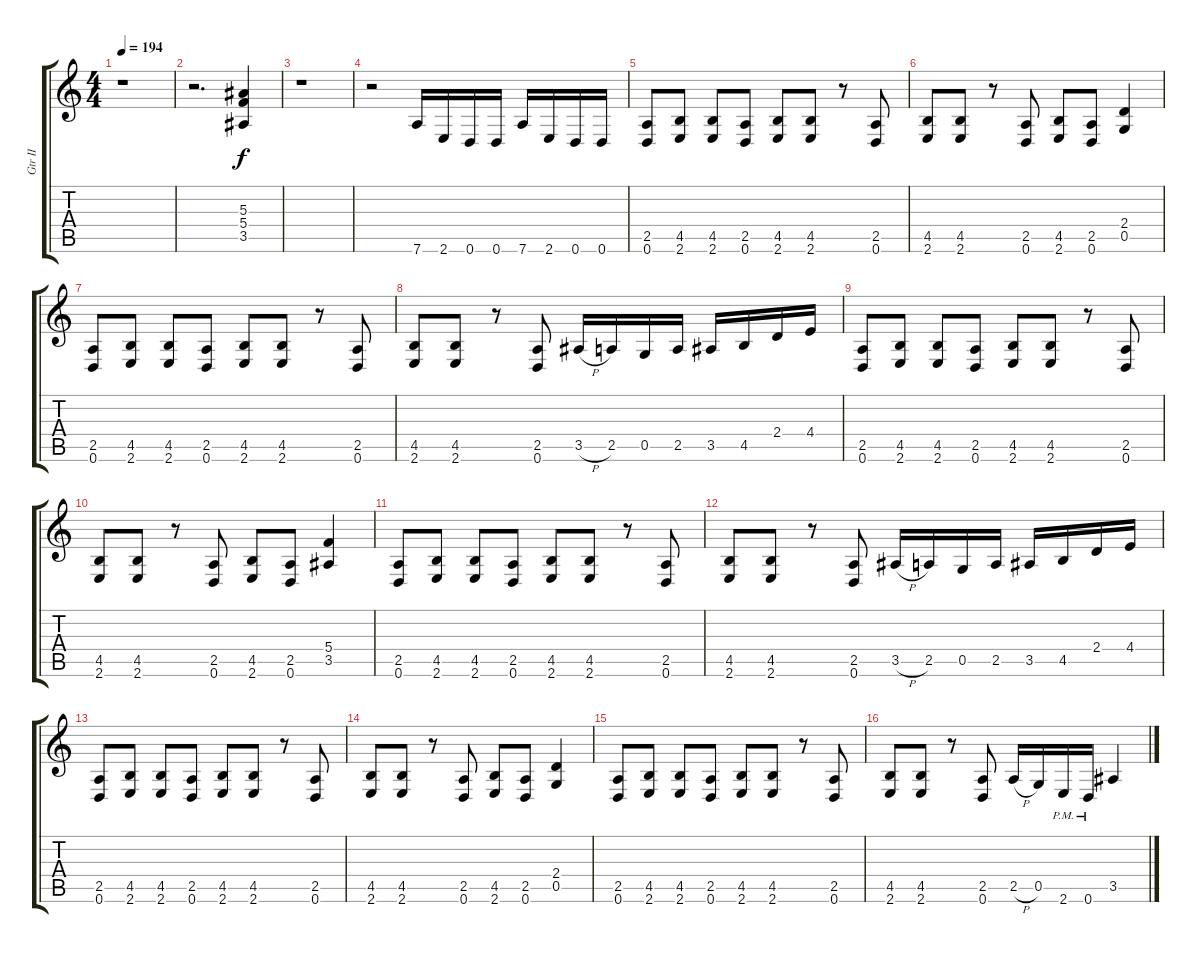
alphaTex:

\track ("Gtr II" "Gtr II") {instrument overdrivenguitar}
\staff {score tabs}
\tuning (D4 A3 F3 C3 G2 D2) {hide}
\ts (4 4)
\tempo 194
\clef g2
\ks c
r.1{dy f instrument overdrivenguitar} |
r.2{d} (5.3 5.4 3.5).4 |
r.1 |
r.2 7.6.16 2.6.16 0.6.16 0.6.16 7.6.16 2.6.16 0.6.16 0.6.16 |
(2.5 0.6).8 (4.5 2.6).8 (4.5 2.6).8 (2.5 0.6).8 (4.5 2.6).8 (4.5 2.6).8 r.8 (2.5 0.6).8 |
(4.5 2.6).8 (4.5 2.6).8 r.8 (2.5 0.6).8 (4.5 2.6).8 (2.5 0.6).8 (2.4 0.5).4 |
(2.5 0.6).8 (4.5 2.6).8 (4.5 2.6).8 (2.5 0.6).8 (4.5 2.6).8 (4.5 2.6).8 r.8 (2.5 0.6).8 |
(4.5 2.6).8 (4.5 2.6).8 r.8 (2.5 0.6).8 3.5{h}.16 2.5.16 0.5.16 2.5.16 3.5.16 4.5.16 2.4.16 4.4.16 |
(2.5 0.6).8 (4.5 2.6).8 (4.5 2.6).8 (2.5 0.6).8 (4.5 2.6).8 (4.5 2.6).8 r.8 (2.5 0.6).8 |
(4.5 2.6).8 (4.5 2.6).8 r.8 (2.5 0.6).8 (4.5 2.6).8 (2.5 0.6).8 (5.4 3.5).4 |
(2.5 0.6).8 (4.5 2.6).8 (4.5 2.6).8 (2.5 0.6).8 (4.5 2.6).8 (4.5 2.6).8 r.8 (2.5 0.6).8 |
(4.5 2.6).8 (4.5 2.6).8 r.8 (2.5 0.6).8 3.5{h}.16 2.5.16 0.5.16 2.5.16 3.5.16 4.5.16 2.4.16 4.4.16 |
(2.5 0.6).8 (4.5 2.6).8 (4.5 2.6).8 (2.5 0.6).8 (4.5 2.6).8 (4.5 2.6).8 r.8 (2.5 0.6).8 |
(4.5 2.6).8 (4.5 2.6).8 r.8 (2.5 0.6).8 (4.5 2.6).8 (2.5 0.6).8 (2.4 0.5).4 |
(2.5 0.6).8 (4.5 2.6).8 (4.5 2.6).8 (2.5 0.6).8 (4.5 2.6).8 (4.5 2.6).8 r.8 (2.5 0.6).8 |
(4.5 2.6).8 (4.5 2.6).8 r.8 (2.5 0.6).8 2.5{h}.16 0.5.16 2.6{pm}.16 0.6{pm}.16 3.5.4
